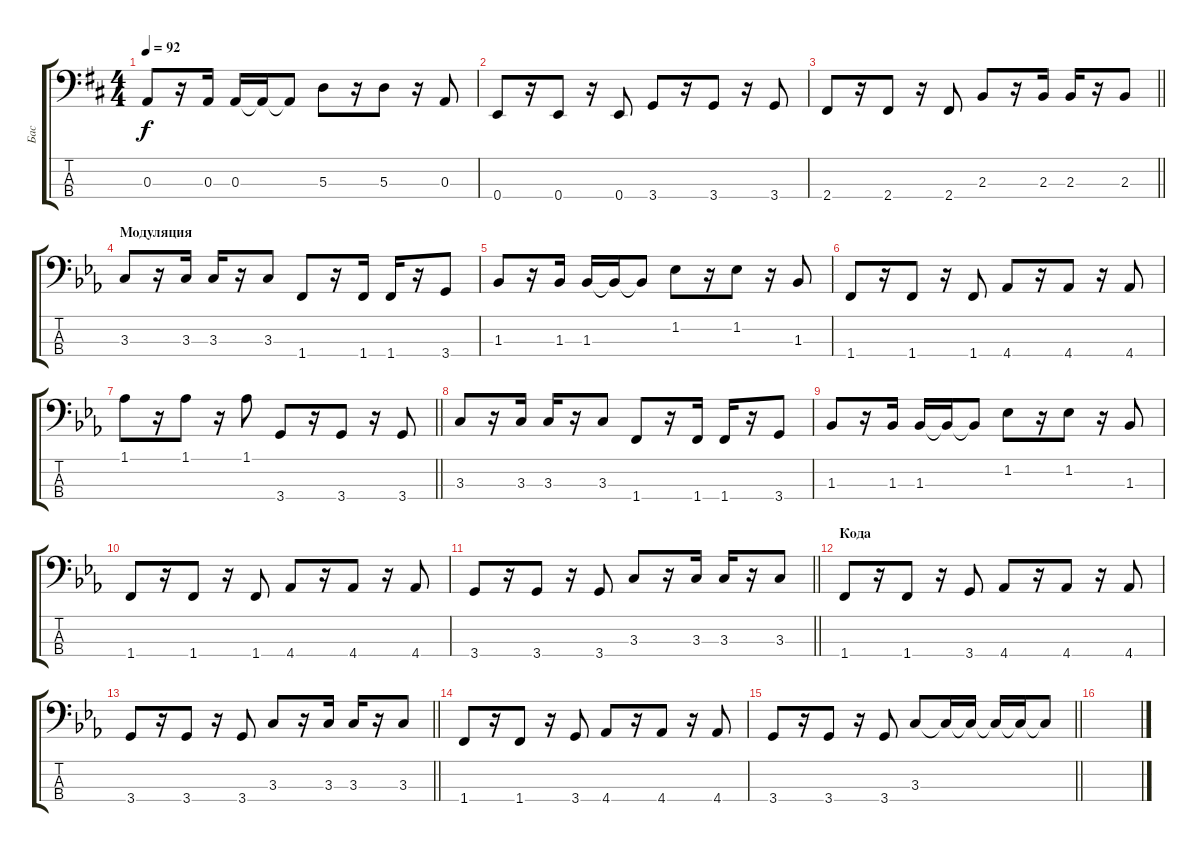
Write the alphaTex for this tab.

\track ("Бас" "Бас") {instrument electricbassfinger}
\staff {score tabs}
\tuning (G2 D2 A1 E1) {hide}
\ts (4 4)
\tempo 92
\clef f4
\ks bminor
0.3.8{dy f} r.16 0.3.16 0.3.16 0.3{t}.16 0.3{t}.8 5.3.8 r.16 5.3.8 r.16 0.3.8 |
0.4.8 r.16 0.4.8 r.16 0.4.8 3.4.8 r.16 3.4.8 r.16 3.4.8 |
\barLineRight lightlight
2.4.8 r.16 2.4.8 r.16 2.4.8 2.3.8 r.16 2.3.16 2.3.16 r.16 2.3.8 |
\section ("" "Модуляция")
\ks cminor
3.3.8 r.16 3.3.16 3.3.16 r.16 3.3.8 1.4.8 r.16 1.4.16 1.4.16 r.16 3.4.8 |
1.3.8 r.16 1.3.16 1.3.16 1.3{t}.16 1.3{t}.8 1.2.8 r.16 1.2.8 r.16 1.3.8 |
1.4.8 r.16 1.4.8 r.16 1.4.8 4.4.8 r.16 4.4.8 r.16 4.4.8 |
\barLineRight lightlight
1.1.8 r.16 1.1.8 r.16 1.1.8 3.4.8 r.16 3.4.8 r.16 3.4.8 |
3.3.8 r.16 3.3.16 3.3.16 r.16 3.3.8 1.4.8 r.16 1.4.16 1.4.16 r.16 3.4.8 |
1.3.8 r.16 1.3.16 1.3.16 1.3{t}.16 1.3{t}.8 1.2.8 r.16 1.2.8 r.16 1.3.8 |
1.4.8 r.16 1.4.8 r.16 1.4.8 4.4.8 r.16 4.4.8 r.16 4.4.8 |
\barLineRight lightlight
3.4.8 r.16 3.4.8 r.16 3.4.8 3.3.8 r.16 3.3.16 3.3.16 r.16 3.3.8 |
\section ("" "Кода")
1.4.8 r.16 1.4.8 r.16 3.4.8 4.4.8 r.16 4.4.8 r.16 4.4.8 |
\barLineRight lightlight
3.4.8 r.16 3.4.8 r.16 3.4.8 3.3.8 r.16 3.3.16 3.3.16 r.16 3.3.8 |
1.4.8 r.16 1.4.8 r.16 3.4.8 4.4.8 r.16 4.4.8 r.16 4.4.8 |
\barLineRight lightlight
3.4.8 r.16 3.4.8 r.16 3.4.8 3.3.8 3.3{t}.16 3.3{t}.16 3.3{t}.16 3.3{t}.16 3.3{t}.8 |
\section ("" "")
